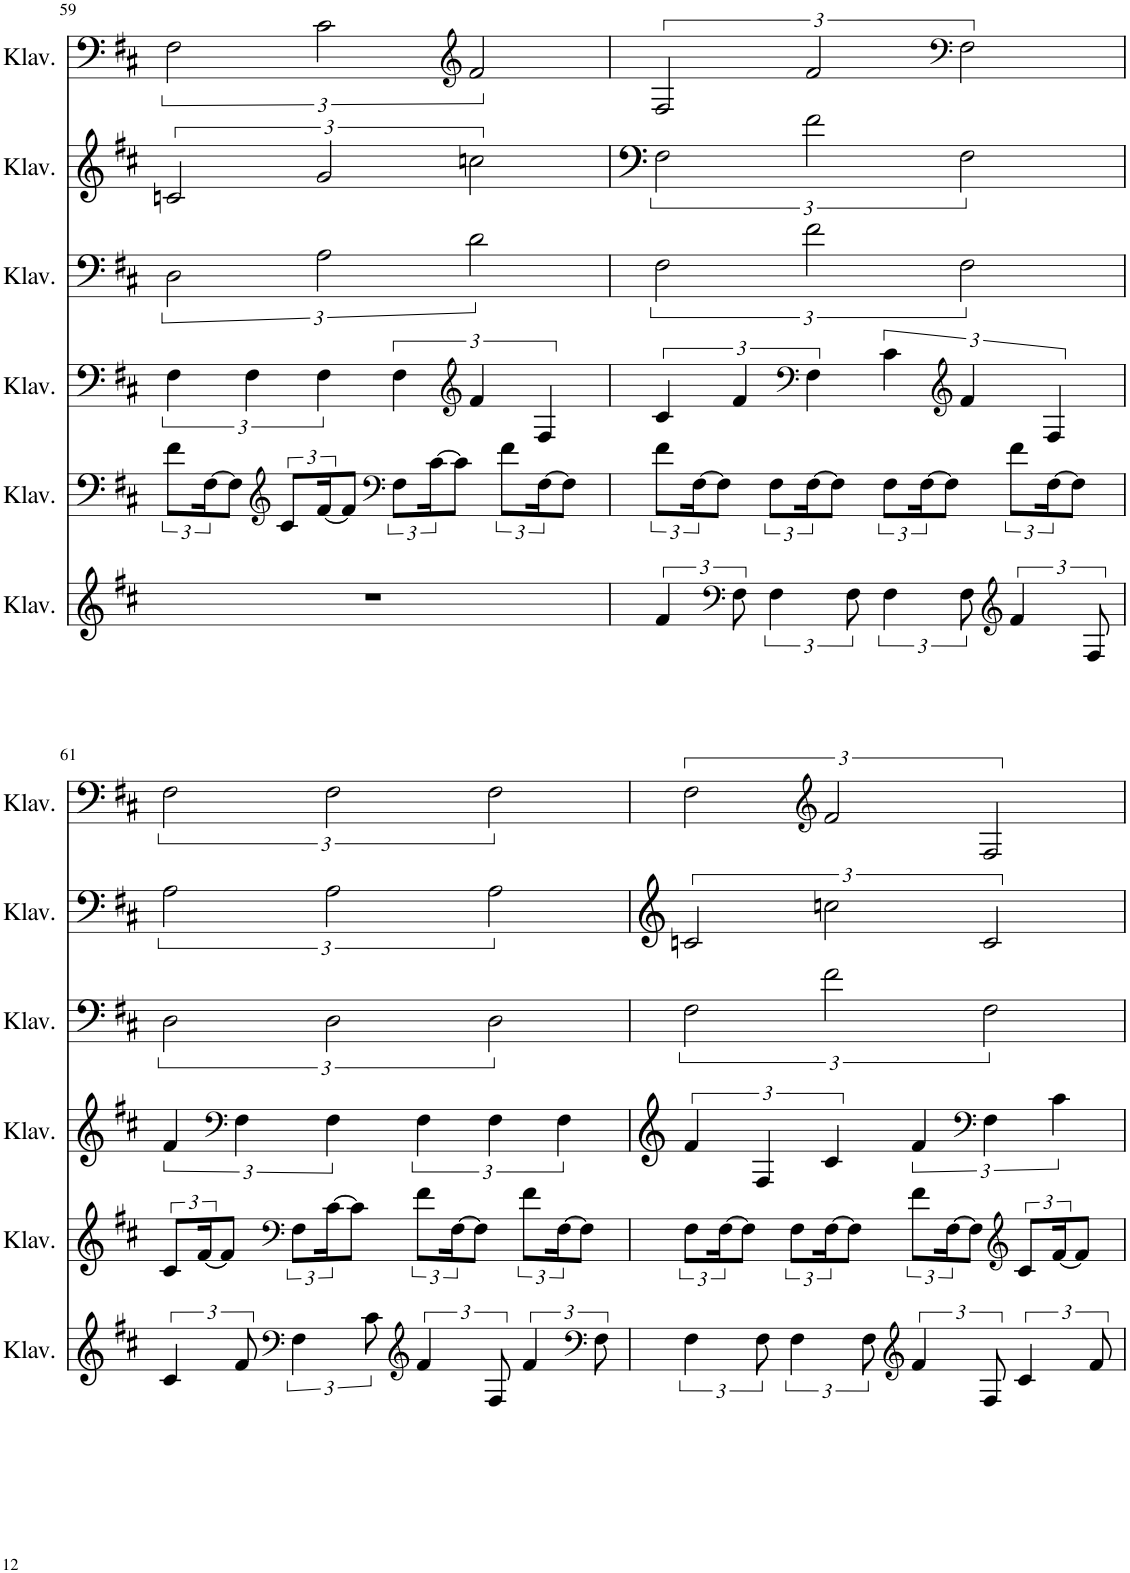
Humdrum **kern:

**kern	**kern	**kern	**kern	**kern	**kern
*part6	*part5	*part4	*part3	*part2	*part1
*staff6	*staff5	*staff4	*staff3	*staff2	*staff1
*I"Klavier	*I"Klavier	*I"Klavier	*I"Klavier	*I"Klavier	*I"Klavier
*I'Klav.	*I'Klav.	*I'Klav.	*I'Klav.	*I'Klav.	*I'Klav.
!!LO:PB:g=z
*clefG2	*clefF4	*clefF4	*clefG2	*clefG2	*clefG2
*k[f#c#]	*k[f#c#]	*k[f#c#]	*k[f#c#]	*k[f#c#]	*k[f#c#]
*M4/4	*M4/4	*M4/4	*M4/4	*M4/4	*M4/4
=59	=59	=59	=59	=59	=59
1r	12f#\L	6F#\	3D\	3cn/	3F#\
.	[24F#\K	.	.	.	.
.	8F#\J]	.	.	.	.
.	.	6F#\	.	.	.
*	*clefG2	*	*	*	*
.	12c#/L	.	.	.	.
.	[24f#/K	6F#\	3A\	3g/	3c#\
.	8f#/J]	.	.	.	.
*	*clefF4	*	*	*	*
.	12F#\L	6F#\	.	.	.
.	[24c#\K	.	.	.	.
.	8c#\J]	.	.	.	.
*	*	*clefG2	*	*	*clefG2
.	.	6f#/	3d\	3ccn\	3f#/
.	12f#\L	.	.	.	.
.	[24F#\K	6F#/	.	.	.
.	8F#\J]	.	.	.	.
=60	=60	=60	=60	=60	=60
6f#/	12f#\L	6c#/	3F#\	3F#\	3F#/
.	[24F#\K	.	.	.	.
.	8F#\J]	.	.	.	.
*clefF4	*	*	*	*	*
12F#\	.	6f#/	.	.	.
6F#\	12F#\L	.	.	.	.
*	*	*clefF4	*	*	*
.	[24F#\K	6F#\	3f#\	3f#\	3f#/
.	8F#\J]	.	.	.	.
12F#\	.	.	.	.	.
6F#\	12F#\L	6c#\	.	.	.
.	[24F#\K	.	.	.	.
.	8F#\J]	.	.	.	.
*	*	*clefG2	*	*	*clefF4
12F#\	.	6f#/	3F#\	3F#\	3F#\
*clefG2	*	*	*	*	*
6f#/	12f#\L	.	.	.	.
.	[24F#\K	6F#/	.	.	.
.	8F#\J]	.	.	.	.
12F#/	.	.	.	.	.
!!LO:LB:g=z
=61	=61	=61	=61	=61	=61
6c#/	12c#/L	6f#/	3D\	3A\	3F#\
.	[24f#/K	.	.	.	.
.	8f#/J]	.	.	.	.
*	*	*clefF4	*	*	*
12f#/	.	6F#\	.	.	.
*clefF4	*clefF4	*	*	*	*
6F#\	12F#\L	.	.	.	.
.	[24c#\K	6F#\	3D\	3A\	3F#\
.	8c#\J]	.	.	.	.
12c#\	.	.	.	.	.
*clefG2	*	*	*	*	*
6f#/	12f#\L	6F#\	.	.	.
.	[24F#\K	.	.	.	.
.	8F#\J]	.	.	.	.
12F#/	.	6F#\	3D\	3A\	3F#\
6f#/	12f#\L	.	.	.	.
.	[24F#\K	6F#\	.	.	.
.	8F#\J]	.	.	.	.
*clefF4	*	*	*	*	*
12F#\	.	.	.	.	.
=62	=62	=62	=62	=62	=62
6F#\	12F#\L	6f#/	3F#\	3cn/	3F#\
.	[24F#\K	.	.	.	.
.	8F#\J]	.	.	.	.
12F#\	.	6F#/	.	.	.
6F#\	12F#\L	.	.	.	.
*	*	*	*	*	*clefG2
.	[24F#\K	6c#/	3f#\	3ccn\	3f#/
.	8F#\J]	.	.	.	.
12F#\	.	.	.	.	.
*clefG2	*	*	*	*	*
6f#/	12f#\L	6f#/	.	.	.
.	[24F#\K	.	.	.	.
.	8F#\J]	.	.	.	.
*	*	*clefF4	*	*	*
12F#/	.	6F#\	3F#\	3c/	3F#/
*	*clefG2	*	*	*	*
6c#/	12c#/L	.	.	.	.
.	[24f#/K	6c#\	.	.	.
.	8f#/J]	.	.	.	.
12f#/	.	.	.	.	.
=	=	=	=	=	=
*-	*-	*-	*-	*-	*-
